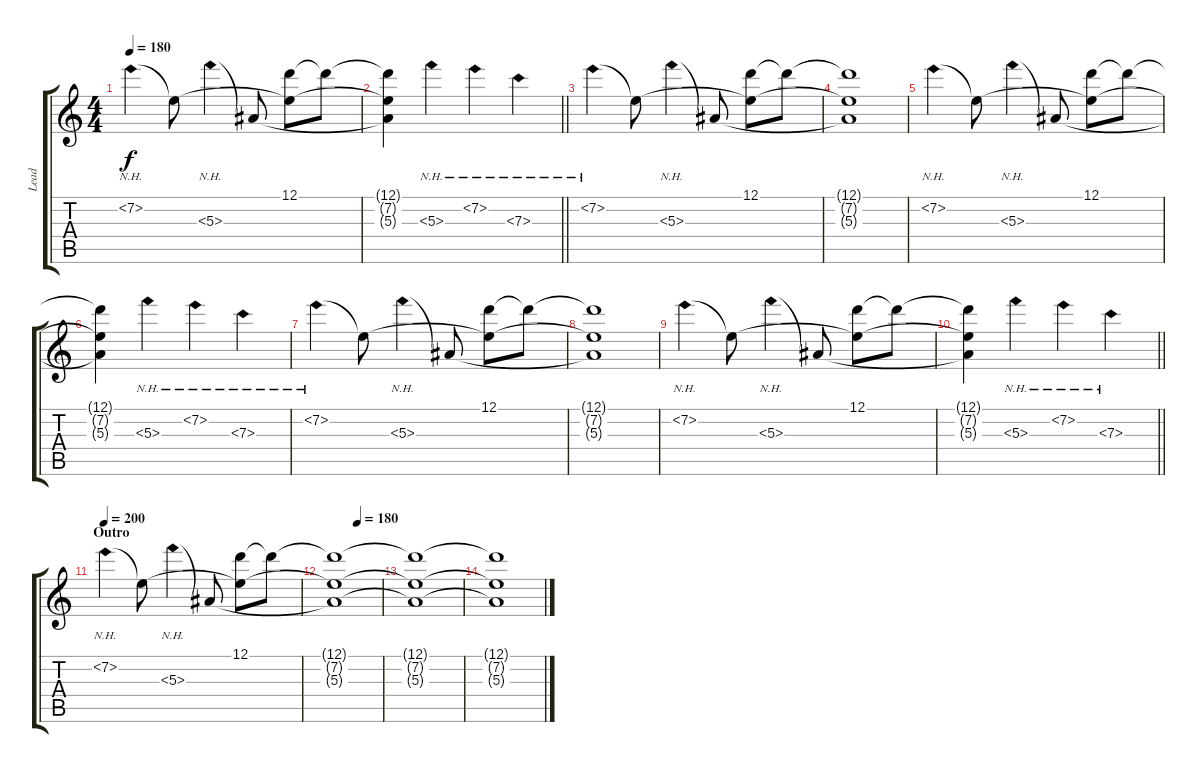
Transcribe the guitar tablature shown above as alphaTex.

\track ("Lead" "Lead") {instrument acousticguitarsteel}
\staff {score tabs}
\tuning (D4 A3 F3 C3 G2 C2) {hide}
\ts (4 4)
\tempo 180
\clef g2
\ks c
7.2{nh}.4{dy f} 7.2{t}.8 5.3{nh}.4 5.3{t}.8 (12.1 7.2{t}).8 12.1{t}.8 |
\barLineRight lightlight
(12.1{t} 7.2{t} 5.3{t}).4 5.3{nh}.4 7.2{nh}.4 7.3{nh}.4 |
7.2{nh}.4 7.2{t}.8 5.3{nh}.4 5.3{t}.8 (12.1 7.2{t}).8 12.1{t}.8 |
(12.1{t} 7.2{t} 5.3{t}).1 |
7.2{nh}.4 7.2{t}.8 5.3{nh}.4 5.3{t}.8 (12.1 7.2{t}).8 12.1{t}.8 |
(12.1{t} 7.2{t} 5.3{t}).4 5.3{nh}.4 7.2{nh}.4 7.3{nh}.4 |
7.2{nh}.4 7.2{t}.8 5.3{nh}.4 5.3{t}.8 (12.1 7.2{t}).8 12.1{t}.8 |
(12.1{t} 7.2{t} 5.3{t}).1 |
7.2{nh}.4 7.2{t}.8 5.3{nh}.4 5.3{t}.8 (12.1 7.2{t}).8 12.1{t}.8 |
\barLineRight lightlight
(12.1{t} 7.2{t} 5.3{t}).4 5.3{nh}.4 7.2{nh}.4 7.3{nh}.4 |
\section ("" "Outro")
\tempo 200
7.2{nh}.4 7.2{t}.8 5.3{nh}.4 5.3{t}.8 (12.1 7.2{t}).8 12.1{t}.8 |
\tempo (180 0.5)
(12.1{t} 7.2{t} 5.3{t}).1 |
(12.1{t} 7.2{t} 5.3{t}).1 |
(12.1{t} 7.2{t} 5.3{t}).1
